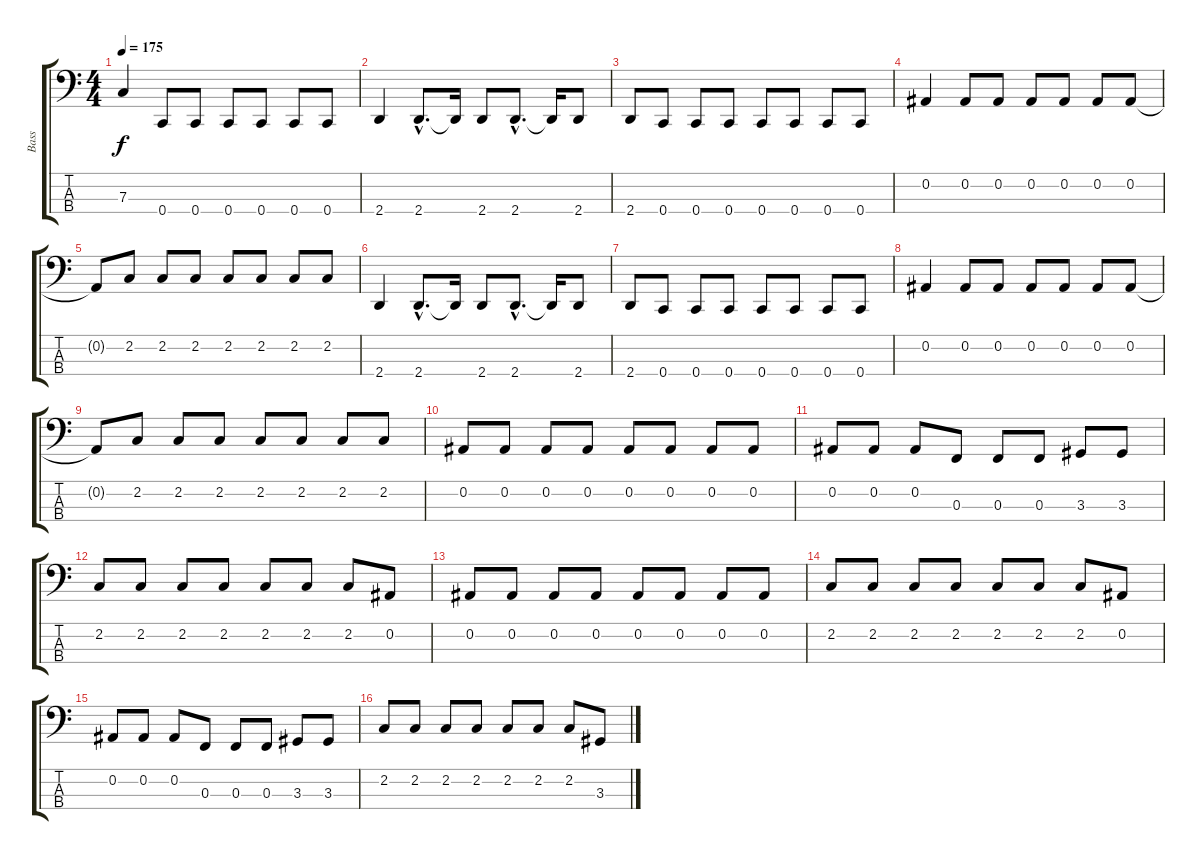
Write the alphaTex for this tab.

\track ("Bass" "Bass") {instrument electricbassfinger}
\staff {score tabs}
\tuning (Eb2 Bb1 F1 C1) {hide}
\ts (4 4)
\tempo 175
\clef f4
\ks c
7.3.4{dy f} 0.4.8 0.4.8 0.4.8 0.4.8 0.4.8 0.4.8 |
2.4.4 2.4{hac}.8{d} 2.4{t}.16 2.4.8 2.4{hac}.8{d} 2.4{t}.16 2.4.8 |
2.4.8 0.4.8 0.4.8 0.4.8 0.4.8 0.4.8 0.4.8 0.4.8 |
0.2.4 0.2.8 0.2.8 0.2.8 0.2.8 0.2.8 0.2.8 |
0.2{t}.8 2.2.8 2.2.8 2.2.8 2.2.8 2.2.8 2.2.8 2.2.8 |
2.4.4 2.4{hac}.8{d} 2.4{t}.16 2.4.8 2.4{hac}.8{d} 2.4{t}.16 2.4.8 |
2.4.8 0.4.8 0.4.8 0.4.8 0.4.8 0.4.8 0.4.8 0.4.8 |
0.2.4 0.2.8 0.2.8 0.2.8 0.2.8 0.2.8 0.2.8 |
0.2{t}.8 2.2.8 2.2.8 2.2.8 2.2.8 2.2.8 2.2.8 2.2.8 |
0.2.8 0.2.8 0.2.8 0.2.8 0.2.8 0.2.8 0.2.8 0.2.8 |
0.2.8 0.2.8 0.2.8 0.3.8 0.3.8 0.3.8 3.3.8 3.3.8 |
2.2.8 2.2.8 2.2.8 2.2.8 2.2.8 2.2.8 2.2.8 0.2.8 |
0.2.8 0.2.8 0.2.8 0.2.8 0.2.8 0.2.8 0.2.8 0.2.8 |
2.2.8 2.2.8 2.2.8 2.2.8 2.2.8 2.2.8 2.2.8 0.2.8 |
0.2.8 0.2.8 0.2.8 0.3.8 0.3.8 0.3.8 3.3.8 3.3.8 |
2.2.8 2.2.8 2.2.8 2.2.8 2.2.8 2.2.8 2.2.8 3.3.8
